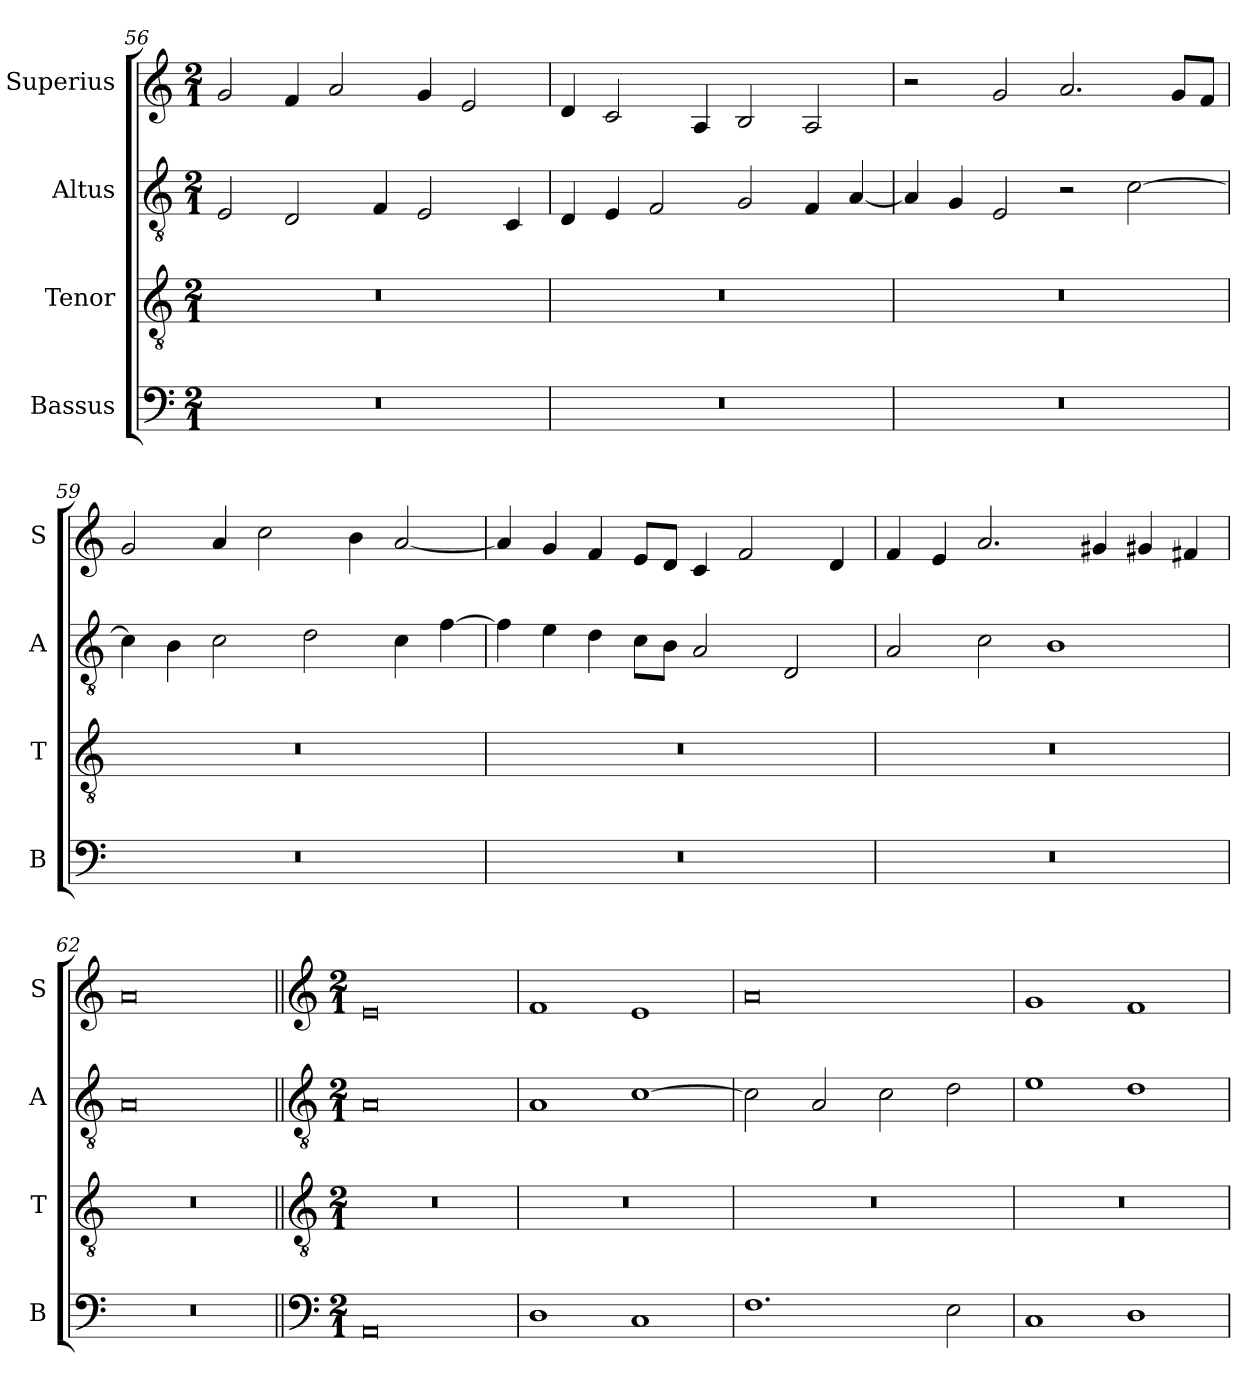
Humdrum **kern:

**kern	**kern	**kern	**kern
*part4	*part3	*part2	*part1
*staff4	*staff3	*staff2	*staff1
*I"Bassus	*I"Tenor	*I"Altus	*I"Superius
*I'B	*I'T	*I'A	*I'S
*clefF4	*clefGv2	*clefGv2	*clefG2
*k[]	*k[]	*k[]	*k[]
*M2/1	*M2/1	*M2/1	*M2/1
=56	=56	=56	=56
0r	0r	2E/	2g/
.	.	2D/	4f/
.	.	.	2a/
.	.	4F/	.
.	.	2E/	4g/
.	.	.	2e/
.	.	4C/	.
=57	=57	=57	=57
0r	0r	4D/	4d/
.	.	4E/	2c/
.	.	2F/	.
.	.	.	4A/
.	.	2G/	2B/
.	.	4F/	2A/
.	.	[4A/	.
=58	=58	=58	=58
0r	0r	4A/]	2r
.	.	4G/	.
.	.	2E/	2g/
.	.	2r	2.a/
.	.	[2c\	.
.	.	.	8g/L
.	.	.	8f/J
=59	=59	=59	=59
0r	0r	4c\]	2g/
.	.	4B\	.
.	.	2c\	4a/
.	.	.	2cc\
.	.	2d\	.
.	.	.	4b\
.	.	4c\	[2a/
.	.	[4f\	.
=60	=60	=60	=60
0r	0r	4f\]	4a/]
.	.	4e\	4g/
.	.	4d\	4f/
.	.	8c\L	8e/L
.	.	8B\J	8d/J
.	.	2A/	4c/
.	.	.	2f/
.	.	2D/	.
.	.	.	4d/
=61	=61	=61	=61
0r	0r	2A/	4f/
.	.	.	4e/
.	.	2c\	2.a/
.	.	1B	.
.	.	.	4g#X/
.	.	.	4g#X/
.	.	.	4f#X/
=62	=62	=62	=62
0r	0r	0A	0a
!!LO:LB:g=z
=63||	=63||	=63||	=63||
*clefF4	*clefGv2	*clefGv2	*clefG2
*k[]	*k[]	*k[]	*k[]
*M2/1	*M2/1	*M2/1	*M2/1
0AA	0r	0A	0e
=64	=64	=64	=64
1D	0r	1A	1f
1C	.	[1c	1e
=65	=65	=65	=65
1.F	0r	2c\]	0a
.	.	2A/	.
.	.	2c\	.
2E\	.	2d\	.
=66	=66	=66	=66
1C	0r	1e	1g
1D	.	1d	1f
=	=	=	=
*-	*-	*-	*-
